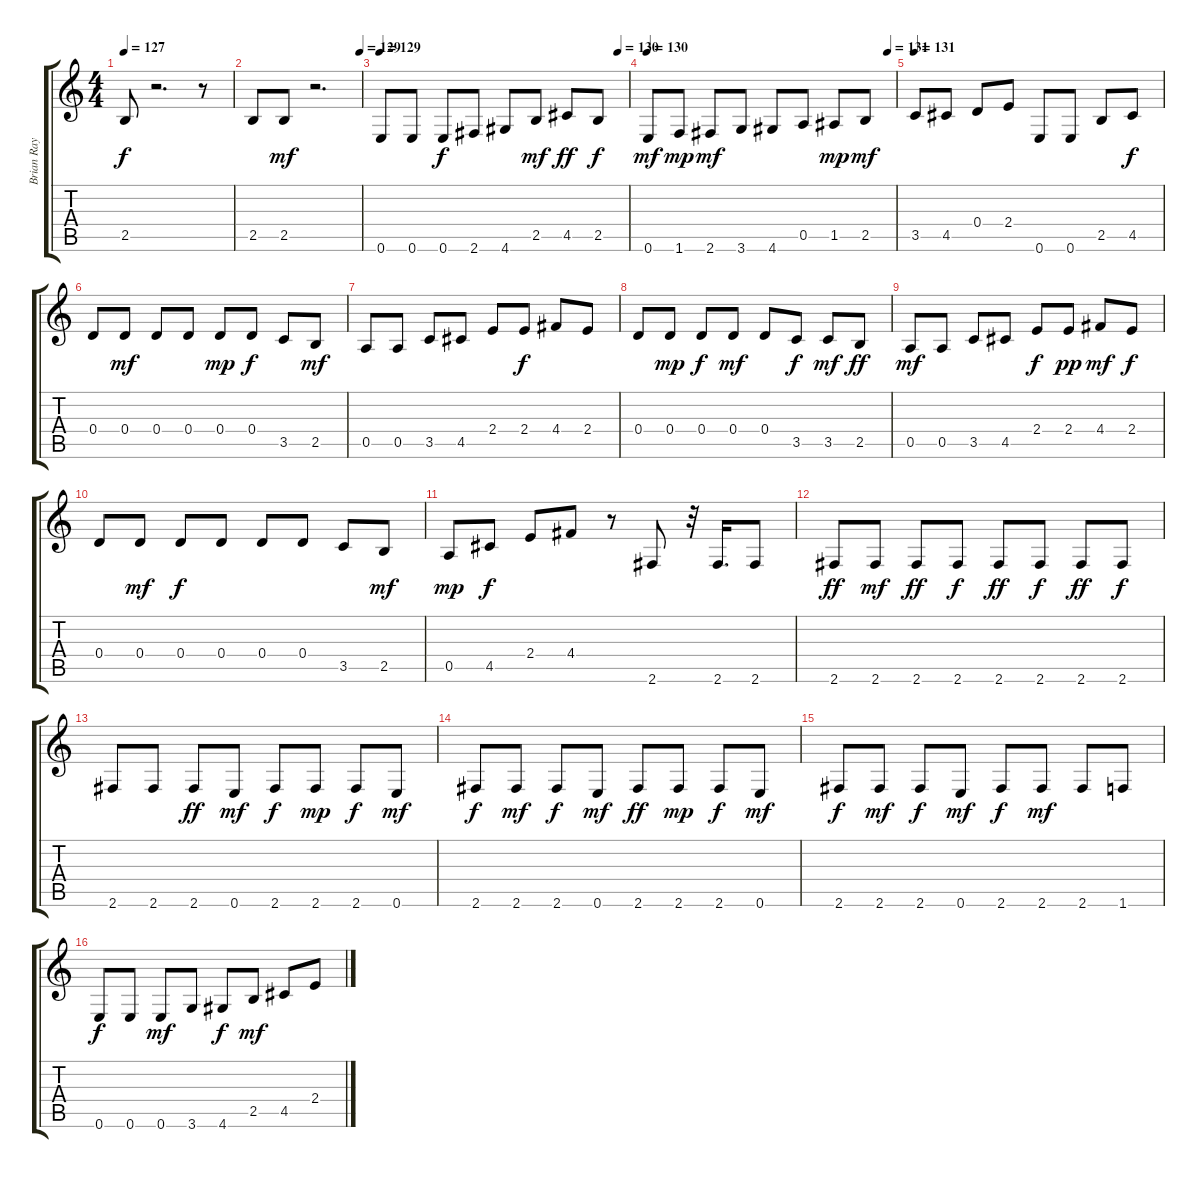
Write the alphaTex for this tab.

\track ("Brian Ray" "Brian Ray") {instrument acousticguitarsteel}
\staff {score tabs}
\tuning (E4 B3 G3 D3 A2 E2) {hide}
\ts (4 4)
\tempo 127
\clef g2
\ks c
2.5.8{dy f instrument electricguitarmuted} r.2{d} r.8 |
\tempo (129 0.9895833333333334)
2.5.8 2.5.8{dy mf} r.2{d} |
\tempo 129
\tempo (130 0.9583333333333334)
0.6.8 0.6.8 0.6.8{dy f} 2.6.8 4.6.8 2.5.8{dy mf} 4.5.8{dy ff} 2.5.8{dy f} |
\tempo 130
\tempo (131 0.96875)
0.6.8{dy mf} 1.6.8{dy mp} 2.6.8{dy mf} 3.6.8 4.6.8 0.5.8 1.5.8{dy mp} 2.5.8{dy mf} |
\tempo 131
3.5.8 4.5.8 0.4.8 2.4.8 0.6.8 0.6.8 2.5.8 4.5.8{dy f} |
0.4.8 0.4.8{dy mf} 0.4.8 0.4.8 0.4.8{dy mp} 0.4.8{dy f} 3.5.8 2.5.8{dy mf} |
0.5.8 0.5.8 3.5.8 4.5.8 2.4.8 2.4.8{dy f} 4.4.8 2.4.8 |
0.4.8 0.4.8{dy mp} 0.4.8{dy f} 0.4.8{dy mf} 0.4.8 3.5.8{dy f} 3.5.8{dy mf} 2.5.8{dy ff} |
0.5.8{dy mf} 0.5.8 3.5.8 4.5.8 2.4.8{dy f} 2.4.8{dy pp} 4.4.8{dy mf} 2.4.8{dy f} |
0.4.8 0.4.8{dy mf} 0.4.8{dy f} 0.4.8 0.4.8 0.4.8 3.5.8 2.5.8{dy mf} |
0.5.8{dy mp} 4.5.8{dy f} 2.4.8 4.4.8 r.8 2.6.8 r.32 2.6.16{d} 2.6.8 |
2.6.8{dy ff} 2.6.8{dy mf} 2.6.8{dy ff} 2.6.8{dy f} 2.6.8{dy ff} 2.6.8{dy f} 2.6.8{dy ff} 2.6.8{dy f} |
2.6.8 2.6.8 2.6.8{dy ff} 0.6.8{dy mf} 2.6.8{dy f} 2.6.8{dy mp} 2.6.8{dy f} 0.6.8{dy mf} |
2.6.8{dy f} 2.6.8{dy mf} 2.6.8{dy f} 0.6.8{dy mf} 2.6.8{dy ff} 2.6.8{dy mp} 2.6.8{dy f} 0.6.8{dy mf} |
2.6.8{dy f} 2.6.8{dy mf} 2.6.8{dy f} 0.6.8{dy mf} 2.6.8{dy f} 2.6.8{dy mf} 2.6.8 1.6.8 |
0.6.8{dy f} 0.6.8 0.6.8{dy mf} 3.6.8 4.6.8{dy f} 2.5.8{dy mf} 4.5.8 2.4.8
